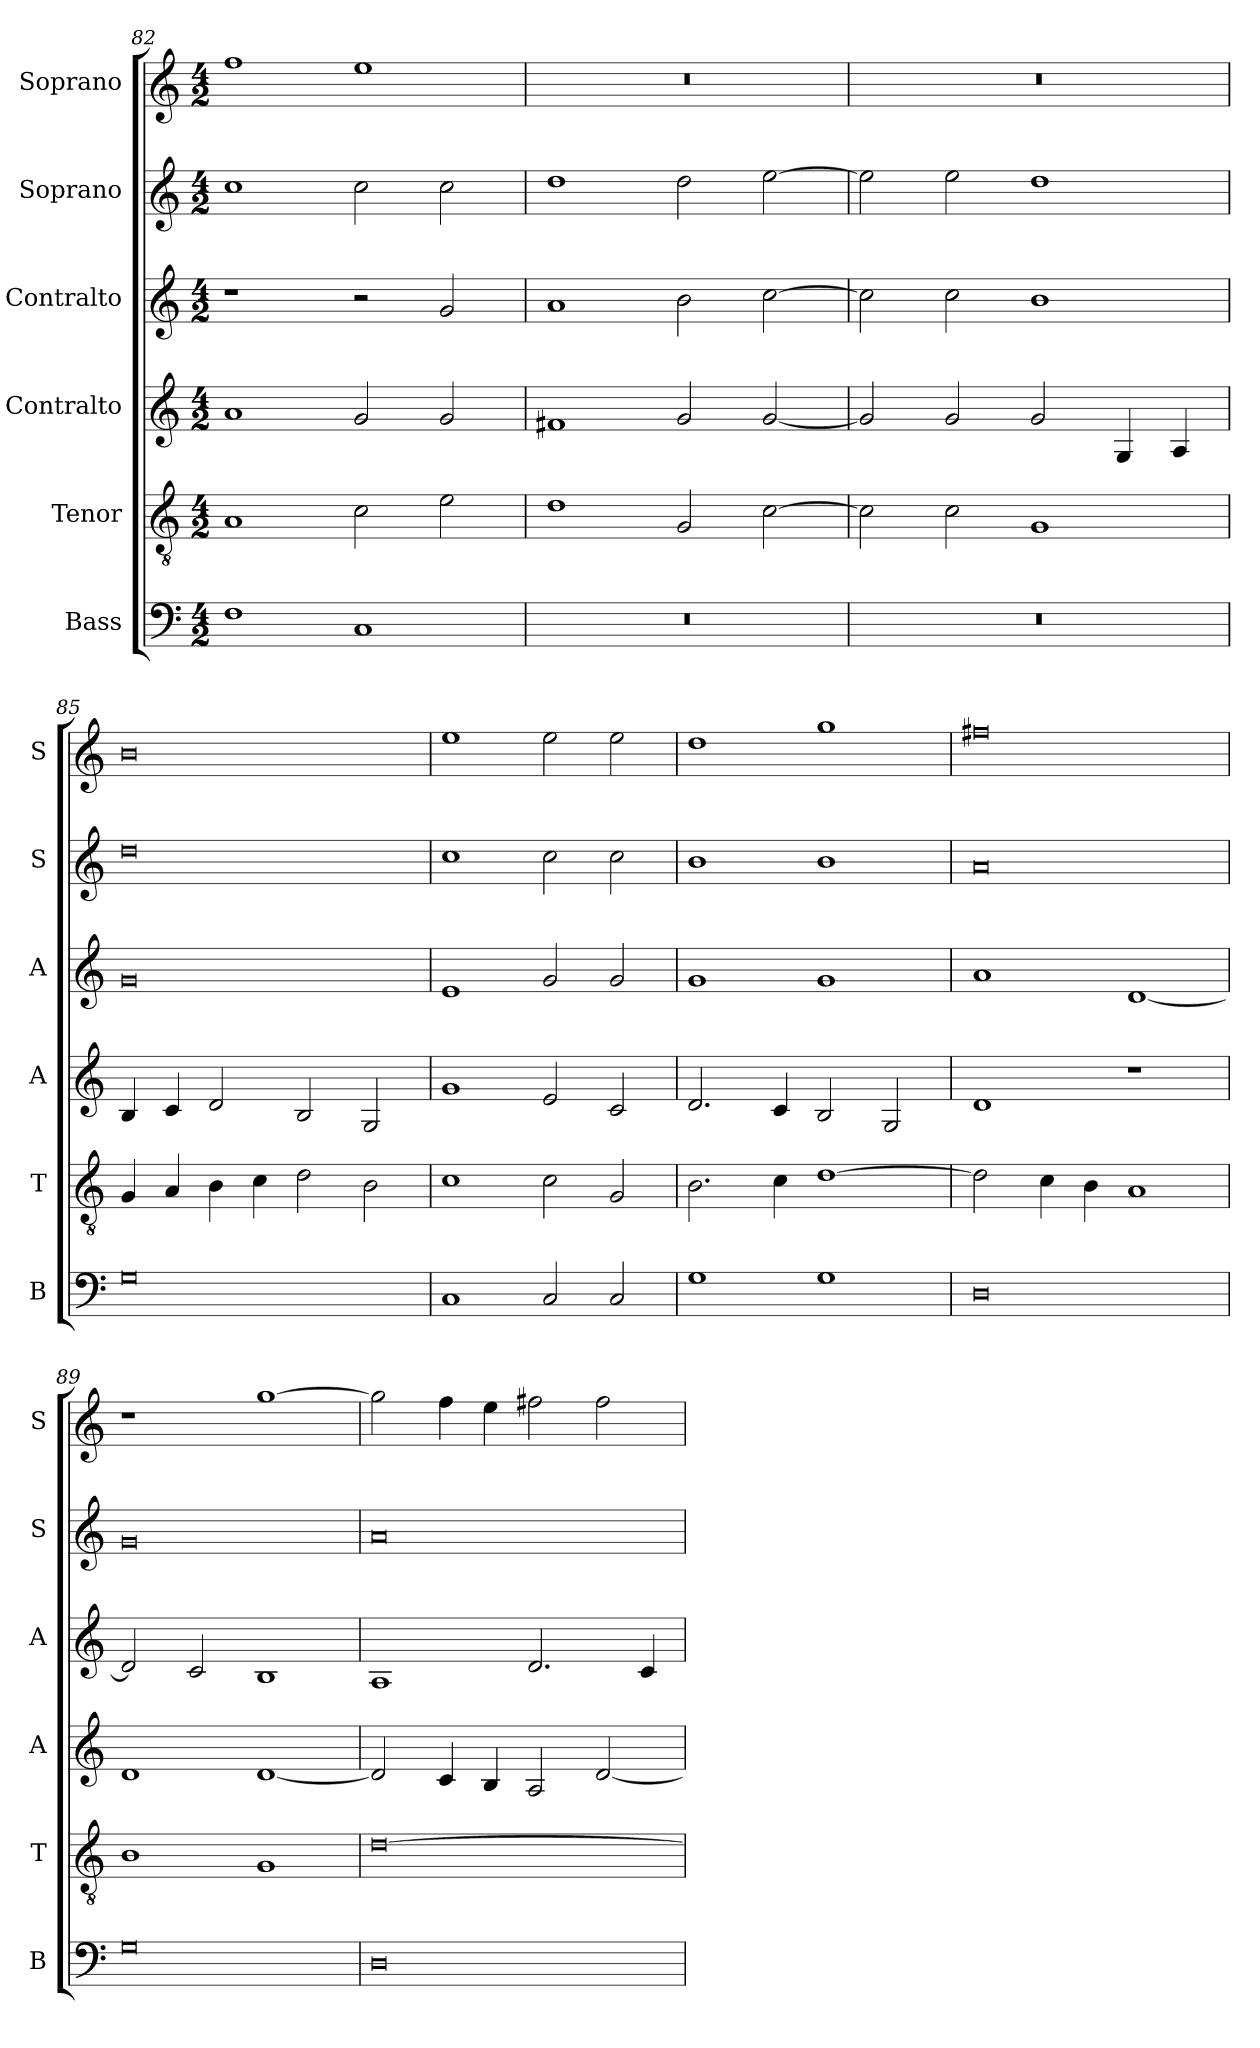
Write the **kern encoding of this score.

**kern	**kern	**kern	**kern	**kern	**kern
*part6	*part5	*part4	*part3	*part2	*part1
*staff6	*staff5	*staff4	*staff3	*staff2	*staff1
*I"Bass	*I"Tenor	*I"Contralto	*I"Contralto	*I"Soprano	*I"Soprano
*I'B	*I'T	*I'A	*I'A	*I'S	*I'S
*clefF4	*clefGv2	*clefG2	*clefG2	*clefG2	*clefG2
*k[]	*k[]	*k[]	*k[]	*k[]	*k[]
*C:ion	*C:ion	*C:ion	*C:ion	*C:ion	*C:ion
*M4/2	*M4/2	*M4/2	*M4/2	*M4/2	*M4/2
=82	=82	=82	=82	=82	=82
1F	1A	1a	1r	1cc	1ff
1C	2c	2g	2r	2cc	1ee
.	2e	2g	2g	2cc	.
=83	=83	=83	=83	=83	=83
0r	1d	1f#X	1a	1dd	0r
.	2G	2g	2b	2dd	.
.	[2c	[2g	[2cc	[2ee	.
=84	=84	=84	=84	=84	=84
0r	2c]	2g]	2cc]	2ee]	0r
.	2c	2g	2cc	2ee	.
.	1G	2g	1b	1dd	.
.	.	4G	.	.	.
.	.	4A	.	.	.
=85	=85	=85	=85	=85	=85
0G	4G	4B	0g	0dd	0b
.	4A	4c	.	.	.
.	4B	2d	.	.	.
.	4c	.	.	.	.
.	2d	2B	.	.	.
.	2B	2G	.	.	.
=86	=86	=86	=86	=86	=86
1C	1c	1g	1e	1cc	1ee
2C	2c	2e	2g	2cc	2ee
2C	2G	2c	2g	2cc	2ee
=87	=87	=87	=87	=87	=87
1G	2.B	2.d	1g	1b	1dd
.	4c	4c	.	.	.
1G	[1d	2B	1g	1b	1gg
.	.	2G	.	.	.
=88	=88	=88	=88	=88	=88
0D	2d]	1d	1a	0a	0ff#X
.	4c	.	.	.	.
.	4B	.	.	.	.
.	1A	1r	[1d	.	.
=89	=89	=89	=89	=89	=89
0G	1B	1d	2d]	0g	1r
.	.	.	2c	.	.
.	1G	[1d	1B	.	[1gg
=90	=90	=90	=90	=90	=90
0D	[0d	2d]	1A	0a	2gg]
.	.	4c	.	.	4ff
.	.	4B	.	.	4ee
.	.	2A	2.d	.	2ff#X
.	.	[2d	.	.	2ff#
.	.	.	4c	.	.
=	=	=	=	=	=
*-	*-	*-	*-	*-	*-
